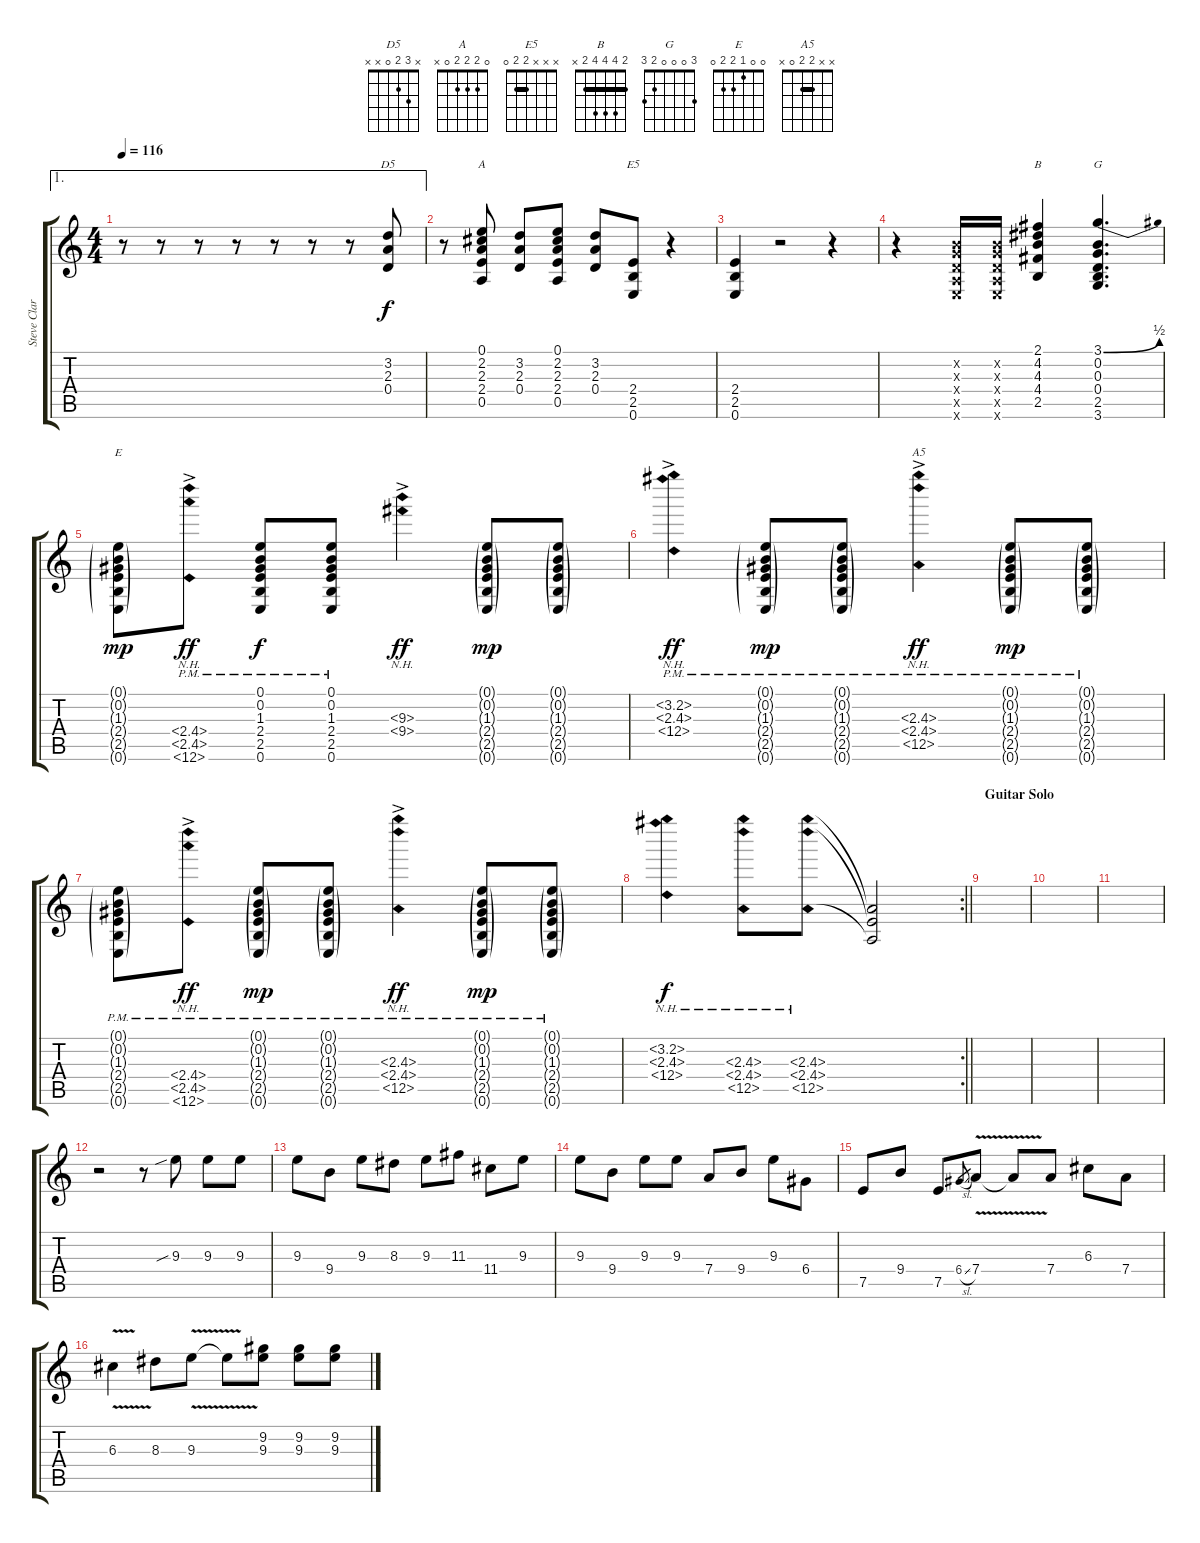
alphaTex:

\track ("Steve Clark" "Steve Clar") {instrument distortionguitar}
\staff {score tabs}
\tuning (E4 B3 G3 D3 A2 E2) {hide}
\chord ("D5" x 3 2 0 x x)
\chord ("A" 0 2 2 2 0 x)
\chord ("E5" x x x 2 2 0) {barre 2}
\chord ("B" 2 4 4 4 2 x) {barre 2}
\chord ("G" 3 0 0 0 2 3)
\chord ("E" 0 0 1 2 2 0)
\chord ("A5" x x 2 2 0 x) {barre 2}
\ae 1
\ts (4 4)
\tempo 116
\clef g2
\ks c
r.8{dy f} r.8 r.8 r.8 r.8 r.8 r.8 (3.2 2.3 0.4).8{ch "D5"} |
r.8 (0.1 2.2 2.3 2.4 0.5).8{ch "A"} (3.2 2.3 0.4).8 (0.1 2.2 2.3 2.4 0.5).8 (3.2 2.3 0.4).8 (2.4 2.5 0.6).8{ch "E5"} r.4 |
(2.4 2.5 0.6).4 r.2 r.4 |
r.4 (0.2{x} 0.3{x} 0.4{x} 0.5{x} 0.6{x}).16 (0.2{x} 0.3{x} 0.4{x} 0.5{x} 0.6{x}).16 (2.1 4.2 4.3 4.4 2.5).4{ch "B"} (3.1{be (bend 0 0 60 2)} 0.2 0.3 0.4 2.5 3.6).4{d ch "G"} |
(0.1{g} 0.2{g} 1.3{g} 2.4{g} 2.5{g} 0.6{g}).8{ch "E" dy mp} (2.4{nh} 2.5{nh pm} 0.6{nh ac}).8{dy ff} (0.1 0.2 1.3 2.4 2.5{pm} 0.6).8{dy f} (0.1 0.2 1.3 2.4 2.5{pm} 0.6).8 (9.3{nh} 9.4{nh ac}).4{dy ff} (0.1{g} 0.2{g} 1.3{g} 2.4{g} 2.5{g} 0.6{g}).8{dy mp} (0.1{g} 0.2{g} 1.3{g} 2.4{g} 2.5{g} 0.6{g}).8 |
(3.2{nh ac pm} 2.3{nh} 0.4{nh}).4{dy ff} (0.1{g} 0.2{g pm} 1.3{g} 2.4{g} 2.5{g} 0.6{g}).8{dy mp} (0.1{g} 0.2{g pm} 1.3{g} 2.4{g} 2.5{g} 0.6{g}).8 (2.3{nh ac} 2.4{nh} 0.5{nh pm}).4{ch "A5" dy ff} (0.1{g} 0.2{g} 1.3{g pm} 2.4{g} 2.5{g} 0.6{g}).8{dy mp} (0.1{g} 0.2{g} 1.3{g pm} 2.4{g pm} 2.5{g} 0.6{g}).8 |
(0.1{g} 0.2{g} 1.3{g} 2.4{g pm} 2.5{g} 0.6{g}).8 (2.4{nh ac pm} 2.5{nh} 0.6{nh}).8{dy ff} (0.1{g} 0.2{g} 1.3{g pm} 2.4{g pm} 2.5{g} 0.6{g}).8{dy mp} (0.1{g} 0.2{g} 1.3{g pm} 2.4{g pm} 2.5{g} 0.6{g}).8 (2.3{nh ac} 2.4{nh pm} 0.5{nh pm}).4{dy ff} (0.1{g} 0.2{g} 1.3{g pm} 2.4{g} 2.5{g} 0.6{g}).8{dy mp} (0.1{g} 0.2{g} 1.3{g pm} 2.4{g pm} 2.5{g} 0.6{g}).8 |
\rc 2
\barLineRight lightlight
(3.2{nh} 2.3{nh} 0.4{nh}).4{dy f} (2.3{nh} 2.4{nh} 0.5{nh}).8 (2.3{nh} 2.4{nh} 0.5{nh}).8 (2.3{t} 2.4{t} 0.5{t}).2 |
\section ("" "Guitar Solo")
|
|
|
r.2 r.8 9.3{sib}.8 9.3.8 9.3.8 |
9.3.8 9.4.8 9.3.8 8.3.8 9.3.8 11.3.8 11.4.8 9.3.8 |
9.3.8 9.4.8 9.3.8 9.3.8 7.4.8 9.4.8 9.3.8 6.4.8 |
7.5.8 9.4.8 7.5.8 6.4{sl}.8{gr} 7.4{v}.8 7.4{t}.8 7.4.8 6.3.8 7.4.8 |
6.3{v}.4 8.3.8 9.3{v}.8 9.3{t}.8 (9.2 9.3).8 (9.2 9.3).8 (9.2 9.3).8
